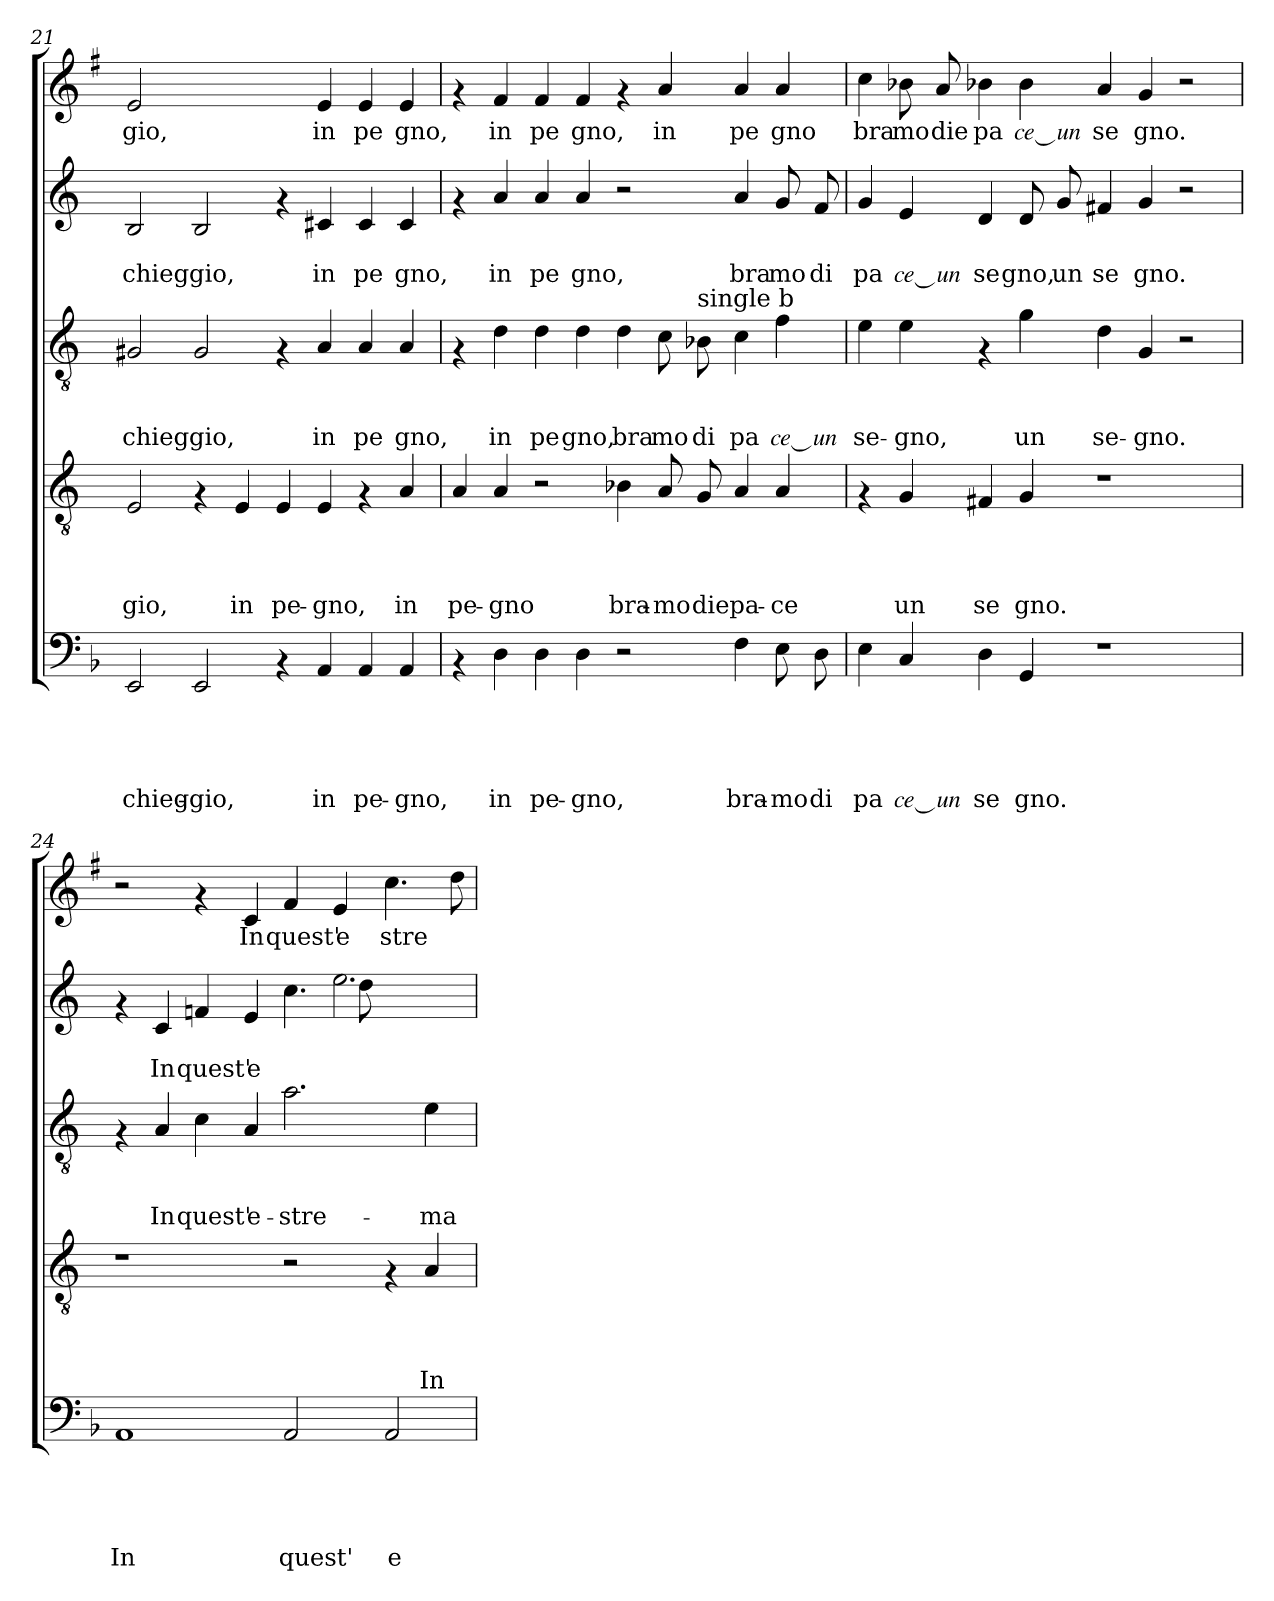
**kern	**text	**text	**text	**text	**text	**kern	**text	**text	**text	**text	**kern	**text	**text	**text	**kern	**text	**text	**kern	**text
*part5	*part5	*part5	*part5	*part5	*part5	*part4	*part4	*part4	*part4	*part4	*part3	*part3	*part3	*part3	*part2	*part2	*part2	*part1	*part1
*staff5	*staff5	*staff5	*staff5	*staff5	*staff5	*staff4	*staff4	*staff4	*staff4	*staff4	*staff3	*staff3	*staff3	*staff3	*staff2	*staff2	*staff2	*staff1	*staff1
*clefF4	*	*	*	*	*	*clefGv2	*	*	*	*	*clefGv2	*	*	*	*clefG2	*	*	*clefG2	*
*	*	*	*	*	*	*ITrd-3c-5	*	*	*	*	*ITrd-3c-5	*	*	*	*ITrd-3c-5	*	*	*ITrd1c2	*
*k[b-]	*	*	*	*	*	*k[b-]	*	*	*	*	*k[b-]	*	*	*	*k[b-]	*	*	*k[b-]	*
*F:	*	*	*	*	*	*F:	*	*	*	*	*F:	*	*	*	*F:	*	*	*F:	*
=21	=21	=21	=21	=21	=21	=21	=21	=21	=21	=21	=21	=21	=21	=21	=21	=21	=21	=21	=21
!	!	!	!	!	!LO:LY:b	!	!	!	!	!LO:LY:b	!	!	!	!LO:LY:b	!	!	!LO:LY:b	!	!LO:LY:b
2EE/	.	.	.	.	chieg-	2A/	.	.	.	-gio,	2c#X/	.	.	chieg	2e/	.	chieg	2d/	gio,
!	!	!	!	!	!LO:LY:b	!	!	!	!	!	!	!	!	!LO:LY:b	!	!	!LO:LY:b	!	!
2EE/	.	.	.	.	-gio,	4rF	.	.	.	.	2c#/	.	.	gio,	2e/	.	gio,	2.ryy	.
!	!	!	!	!	!	!	!	!	!	!LO:LY:b	!	!	!	!	!	!	!	!	!
.	.	.	.	.	.	4A/	.	.	.	in	.	.	.	.	.	.	.	.	.
!	!	!	!	!	!	!	!	!	!	!LO:LY:b	!	!	!	!	!	!	!	!	!
4rAA	.	.	.	.	.	4A/	.	.	.	pe-	4rF	.	.	.	4rf	.	.	.	.
!	!	!	!	!	!LO:LY:b	!	!	!	!	!LO:LY:b	!	!	!	!LO:LY:b	!	!	!LO:LY:b	!	!LO:LY:b
4AA/	.	.	.	.	in	4A/	.	.	.	-gno,	4d/	.	.	in	4f#X/	.	in	4d/	in
!	!	!	!	!	!LO:LY:b	!	!	!	!	!	!	!	!	!LO:LY:b	!	!	!LO:LY:b	!	!LO:LY:b
4AA/	.	.	.	.	pe-	4rF	.	.	.	.	4d/	.	.	pe	4f#/	.	pe	4d/	pe
!	!	!	!	!	!LO:LY:b	!	!	!	!	!LO:LY:b	!	!	!	!LO:LY:b	!	!	!LO:LY:b	!	!LO:LY:b
4AA/	.	.	.	.	-gno,	4d/	.	.	.	in	4d/	.	.	gno,	4f#/	.	gno,	4d/	gno,
=22	=22	=22	=22	=22	=22	=22	=22	=22	=22	=22	=22	=22	=22	=22	=22	=22	=22	=22	=22
!	!	!	!	!	!	!	!	!	!	!LO:LY:b	!	!	!	!	!	!	!	!	!
4rAA	.	.	.	.	.	4d/	.	.	.	pe-	4rF	.	.	.	4rf	.	.	4rf	.
!	!	!	!	!	!LO:LY:b	!	!	!	!	!LO:LY:b	!	!	!	!LO:LY:b	!	!	!LO:LY:b	!	!LO:LY:b
4D\	.	.	.	.	in	4d/	.	.	.	-gno	4g\	.	.	in	4dd/	.	in	4e/	in
!	!	!	!	!	!LO:LY:b	!	!	!	!	!	!	!	!	!LO:LY:b	!	!	!LO:LY:b	!	!LO:LY:b
4D\	.	.	.	.	pe-	2r	.	.	.	.	4g\	.	.	pe	4dd/	.	pe	4e/	pe
!	!	!	!	!	!LO:LY:b	!	!	!	!	!	!	!	!	!LO:LY:b	!	!	!LO:LY:b	!	!LO:LY:b
4D\	.	.	.	.	-gno,	.	.	.	.	.	4g\	.	.	gno,	4dd/	.	gno,	4e/	gno,
!	!	!	!	!	!	!	!	!	!	!LO:LY:b	!	!	!	!LO:LY:b	!	!	!	!	!
2r	.	.	.	.	.	4e-X\	.	.	.	bra-	4g\	.	.	bra	2r	.	.	4rf	.
!	!	!	!	!	!	!	!	!	!	!LO:LY:b	!	!	!	!LO:LY:b	!	!	!	!	!LO:LY:b
.	.	.	.	.	.	8d/	.	.	.	-mo	8f\	.	.	mo	.	.	.	4g/	in
!	!	!	!	!	!	!	!	!	!	!	!LO:TX:a:t=single b	!	!	!	!	!	!	!	!
!	!	!	!	!	!	!	!	!	!	!LO:LY:b	!	!	!	!LO:LY:b	!	!	!	!	!
.	.	.	.	.	.	8c/	.	.	.	die	8e-\	.	.	di	.	.	.	.	.
!	!	!	!	!	!LO:LY:b	!	!	!	!	!LO:LY:b	!	!	!	!LO:LY:b	!	!	!LO:LY:b	!	!LO:LY:b
4F\	.	.	.	.	bra-	4d/	.	.	.	pa-	4f\	.	.	pa	4dd/	.	bra	4g/	pe
!	!	!	!	!	!LO:LY:b	!	!	!	!	!LO:LY:b	!	!	!	!LO:LY:b	!	!	!LO:LY:b	!	!LO:LY:b
8E\	.	.	.	.	-mo	4d/	.	.	.	-ce	4b-\	.	.	ce‿un	8cc/	.	mo	4g/	gno
!	!	!	!	!	!LO:LY:b	!	!	!	!	!	!	!	!	!	!	!	!LO:LY:b	!	!
8D\	.	.	.	.	di	.	.	.	.	.	.	.	.	.	8b-/	.	di	.	.
!!LO:PB:g=z
=23	=23	=23	=23	=23	=23	=23	=23	=23	=23	=23	=23	=23	=23	=23	=23	=23	=23	=23	=23
!	!	!	!	!	!LO:LY:b	!	!	!	!	!	!	!	!	!LO:LY:b	!	!	!LO:LY:b	!	!LO:LY:b
4E\	.	.	.	.	pa	4rF	.	.	.	.	4a\	.	.	se-	4cc/	.	pa	4b-\	bra
!	!	!	!	!	!LO:LY:b	!	!	!	!	!LO:LY:b	!	!	!	!LO:LY:b	!	!	!LO:LY:b	!	!LO:LY:b
4C/	.	.	.	.	ce‿un	4c/	.	.	.	un	4a\	.	.	-gno,	4a/	.	ce‿un	8a-X\	mo
!	!	!	!	!	!	!	!	!	!	!	!	!	!	!	!	!	!	!	!LO:LY:b
.	.	.	.	.	.	.	.	.	.	.	.	.	.	.	.	.	.	8g/	die
!	!	!	!	!	!LO:LY:b	!	!	!	!	!LO:LY:b	!	!	!	!	!	!	!LO:LY:b	!	!LO:LY:b
4D\	.	.	.	.	se	4Bn/	.	.	.	se	4rF	.	.	.	4g/	.	se	4a-X\	pa
!	!	!	!	!	!LO:LY:b	!	!	!	!	!LO:LY:b	!	!	!	!LO:LY:b	!	!	!LO:LY:b	!	!LO:LY:b
4GG/	.	.	.	.	gno.	4c/	.	.	.	gno.	4cc\	.	.	un	8g/	.	gno,	4a-\	ce‿un
!	!	!	!	!	!	!	!	!	!	!	!	!	!	!	!	!	!LO:LY:b	!	!
.	.	.	.	.	.	.	.	.	.	.	.	.	.	.	8cc/	.	un	.	.
!	!	!	!	!	!	!	!	!	!	!	!	!	!	!LO:LY:b	!	!	!LO:LY:b	!	!LO:LY:b
1r	.	.	.	.	.	1r	.	.	.	.	4g\	.	.	se-	4bn/	.	se	4g/	se
!	!	!	!	!	!	!	!	!	!	!	!	!	!	!LO:LY:b	!	!	!LO:LY:b	!	!LO:LY:b
.	.	.	.	.	.	.	.	.	.	.	4c/	.	.	-gno.	4cc/	.	gno.	4f/	gno.
.	.	.	.	.	.	.	.	.	.	.	2r	.	.	.	2r	.	.	2r	.
=24	=24	=24	=24	=24	=24	=24	=24	=24	=24	=24	=24	=24	=24	=24	=24	=24	=24	=24	=24
!	!	!	!	!	!LO:LY:b	!	!	!	!	!	!	!	!	!	!	!	!	!	!
*	*	*	*	*	*	*	*	*	*	*	*	*	*	*	*^	*	*	*	*
1AA	.	.	.	.	In	1r	.	.	.	.	4rF	.	.	.	4rf	1ryy	.	.	2r	.
!	!	!	!	!	!	!	!	!	!	!	!	!	!	!LO:LY:b	!	!	!	!LO:LY:b	!	!
.	.	.	.	.	.	.	.	.	.	.	4d/	.	.	In	4f/	.	.	In	.	.
!	!	!	!	!	!	!	!	!	!	!	!	!	!	!LO:LY:b	!	!	!	!LO:LY:b	!	!
.	.	.	.	.	.	.	.	.	.	.	4f\	.	.	quest'	4b-X/	.	.	quest'	4rf	.
!	!	!	!	!	!	!	!	!	!	!	!	!	!	!LO:LY:b	!	!	!	!LO:LY:b	!	!LO:LY:b
.	.	.	.	.	.	.	.	.	.	.	4d/	.	.	e-	4a/	.	.	e	4B-/	In
!	!	!	!	!	!LO:LY:b	!	!	!	!	!	!	!	!	!LO:LY:b	!	!	!	!	!	!LO:LY:b
2AA/	.	.	.	.	quest'	2r	.	.	.	.	2.dd\	.	.	-stre-	4.ff\	4ryy	.	.	4e/	quest'
!	!	!	!	!	!	!	!	!	!	!	!	!	!	!	!	!	!	!	!	!LO:LY:b
.	.	.	.	.	.	.	.	.	.	.	.	.	.	.	.	2.aa\	.	.	4d/	e
.	.	.	.	.	.	.	.	.	.	.	.	.	.	.	8gg\	.	.	.	.	.
!	!	!	!	!	!LO:LY:b	!	!	!	!	!	!	!	!	!	!	!	!	!	!	!LO:LY:b
2AA/	.	.	.	.	e	4rF	.	.	.	.	.	.	.	.	2ryy	.	.	.	4.b-\	stre
!	!	!	!	!	!	!	!	!	!	!LO:LY:b	!	!	!	!LO:LY:b	!	!	!	!	!	!
.	.	.	.	.	.	4d/	.	.	.	In	4a\	.	.	-ma	.	.	.	.	.	.
.	.	.	.	.	.	.	.	.	.	.	.	.	.	.	.	.	.	.	8cc\	.
*	*	*	*	*	*	*	*	*	*	*	*	*	*	*	*v	*v	*	*	*	*
=	=	=	=	=	=	=	=	=	=	=	=	=	=	=	=	=	=	=	=
*-	*-	*-	*-	*-	*-	*-	*-	*-	*-	*-	*-	*-	*-	*-	*-	*-	*-	*-	*-
